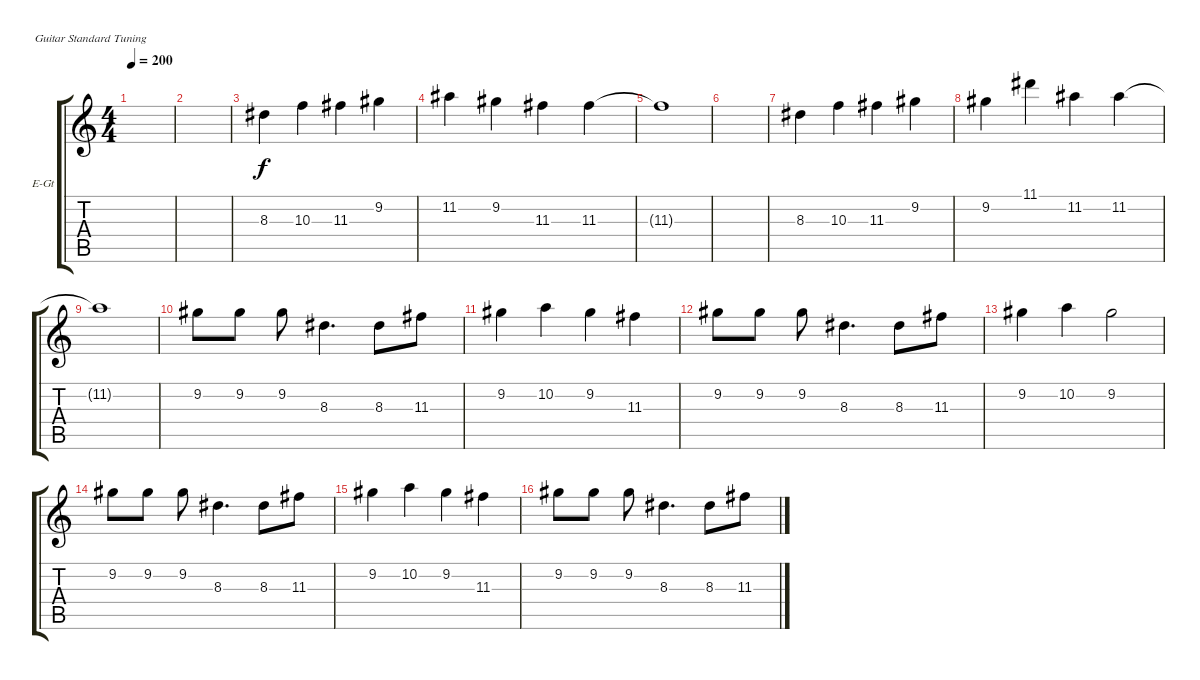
\bracketExtendMode groupsimilarinstruments
\firstSystemTrackNameOrientation horizontal
\otherSystemsTrackNameOrientation horizontal
\track ("Electric Guitar" "E-Gt") {instrument distortionguitar}
\staff {score tabs}
\tuning (E4 B3 G3 D3 A2 E2)
\ts (4 4)
\tempo 200
\clef g2
\scale
0.333333
\ks c
|
\scale
0.333333 |
\scale
0.333333 8.3.4 10.3.4 11.3.4 9.2.4 |
\scale
0.333333 11.2.4 9.2.4 11.3.4 11.3.4 |
\scale
0.333333 11.3{t}.1 |
\scale
0.333333 |
\scale
0.333333 8.3.4 10.3.4 11.3.4 9.2.4 |
\scale
0.333333 9.2.4 11.1.4 11.2.4 11.2.4 |
\scale
0.333333 11.2{t}.1 |
\scale
0.333333 9.2.8 9.2.8 9.2.8 8.3.4{d} 8.3.8 11.3.8 |
\scale
0.333333 9.2.4 10.2.4 9.2.4 11.3.4 |
\scale
0.333333 9.2.8 9.2.8 9.2.8 8.3.4{d} 8.3.8 11.3.8 |
\scale
0.333333 9.2.4 10.2.4 9.2.2 |
\scale
0.333333 9.2.8 9.2.8 9.2.8 8.3.4{d} 8.3.8 11.3.8 |
\scale
0.333333 9.2.4 10.2.4 9.2.4 11.3.4 |
\scale
0.333333 9.2.8 9.2.8 9.2.8 8.3.4{d} 8.3.8 11.3.8
